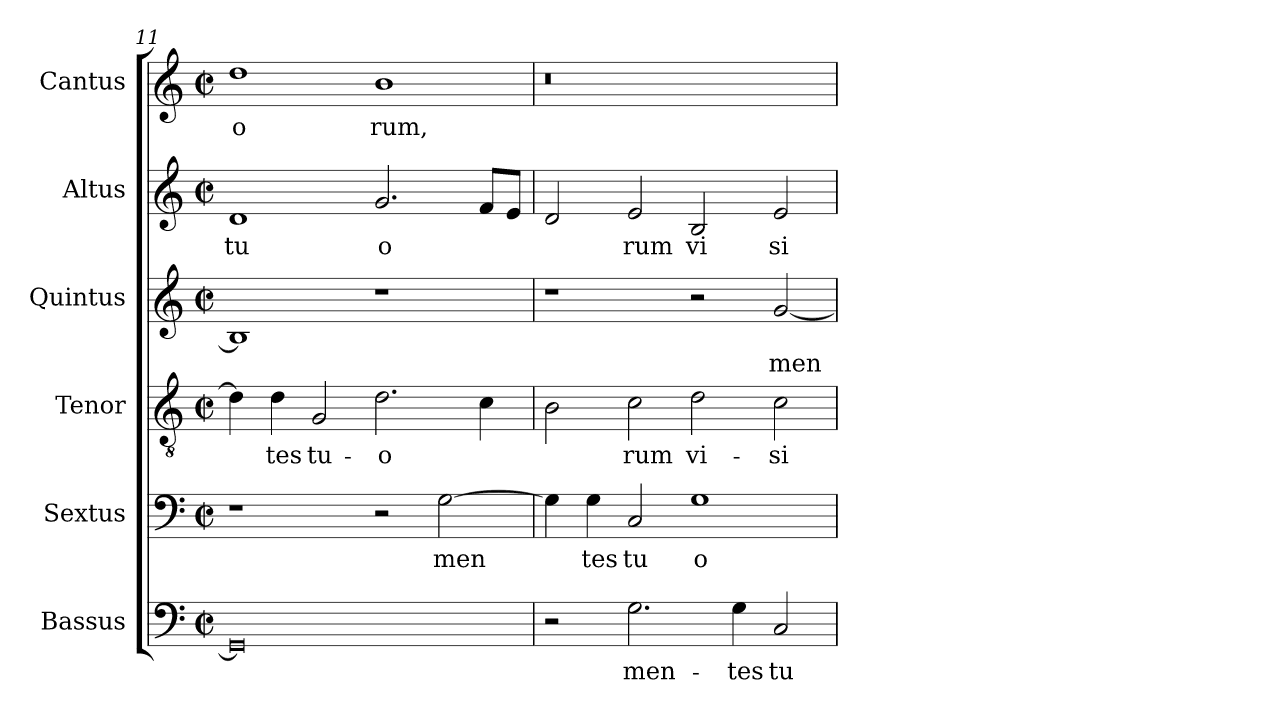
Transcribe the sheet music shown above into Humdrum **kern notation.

**kern	**text	**kern	**text	**kern	**text	**kern	**text	**kern	**text	**kern	**text
*part6	*part6	*part5	*part5	*part4	*part4	*part3	*part3	*part2	*part2	*part1	*part1
*staff6	*staff6	*staff5	*staff5	*staff4	*staff4	*staff3	*staff3	*staff2	*staff2	*staff1	*staff1
*I"Bassus	*	*I"Sextus	*	*I"Tenor	*	*I"Quintus	*	*I"Altus	*	*I"Cantus	*
*I'Bassus	*	*I'Sextus	*	*I'Tenor	*	*I'Quintus	*	*I'Altus	*	*I'Cantus	*
*clefF4	*	*clefF4	*	*clefGv2	*	*clefG2	*	*clefG2	*	*clefG2	*
*k[]	*	*k[]	*	*k[]	*	*k[]	*	*k[]	*	*k[]	*
*C:	*	*C:	*	*C:	*	*C:	*	*C:	*	*C:	*
*M2/2	*	*M2/2	*	*M2/2	*	*M2/2	*	*M2/2	*	*M2/2	*
*met(c|)	*	*met(c|)	*	*met(c|)	*	*met(c|)	*	*met(c|)	*	*met(c|)	*
=11	=11	=11	=11	=11	=11	=11	=11	=11	=11	=11	=11
!	!LO:LY:b:cj	!	!	!	!LO:LY:b:cj	!	!LO:LY:b:cj	!	!LO:LY:b:cj	!	!LO:LY:b:cj
0GG]	.	1r	.	4d\]	--	1B]	.	1d	tu	1dd	o
!	!	!	!	!	!LO:LY:b:cj	!	!	!	!	!	!
.	.	.	.	4d\	-tes	.	.	.	.	.	.
!	!	!	!	!	!LO:LY:b:cj	!	!	!	!	!	!
.	.	.	.	2G/	tu-	.	.	.	.	.	.
!	!	!	!	!	!LO:LY:b:cj	!	!	!	!LO:LY:b:cj	!	!LO:LY:b:cj
.	.	2r	.	2.d\	-o-	1r	.	2.g/	o	1b	rum,
!	!	!	!LO:LY:b:cj	!	!	!	!	!	!	!	!
.	.	[>2G\	men	.	.	.	.	.	.	.	.
!	!	!	!	!	!LO:LY:b:cj	!	!	!	!LO:LY:b:cj	!	!
.	.	.	.	4c\	--	.	.	8f/L	.	.	.
!	!	!	!	!	!	!	!	!	!LO:LY:b:cj	!	!
.	.	.	.	.	.	.	.	8e/J	.	.	.
=12	=12	=12	=12	=12	=12	=12	=12	=12	=12	=12	=12
!	!	!	!LO:LY:b:cj	!	!LO:LY:b:cj	!	!	!	!LO:LY:b:cj	!	!
2r	.	4G\]	.	2B\	--	1r	.	2d/	.	0r	.
!	!	!	!LO:LY:b:cj	!	!	!	!	!	!	!	!
.	.	4G\	tes	.	.	.	.	.	.	.	.
!	!LO:LY:b:cj	!	!LO:LY:b:cj	!	!LO:LY:b:cj	!	!	!	!LO:LY:b:cj	!	!
2.G\	men-	2C/	tu	2c\	-rum	.	.	2e/	rum	.	.
!	!	!	!LO:LY:b:cj	!	!LO:LY:b:cj	!	!	!	!LO:LY:b:cj	!	!
.	.	1G	o	2d\	vi-	2r	.	2B/	vi	.	.
!	!LO:LY:b:cj	!	!	!	!	!	!	!	!	!	!
4G\	-tes	.	.	.	.	.	.	.	.	.	.
!	!LO:LY:b:cj	!	!	!	!LO:LY:b:cj	!	!LO:LY:b:cj	!	!LO:LY:b:cj	!	!
2C/	tu-	.	.	2c\	-si-	[<2g/	men	2e/	si	.	.
=	=	=	=	=	=	=	=	=	=	=	=
*-	*-	*-	*-	*-	*-	*-	*-	*-	*-	*-	*-
